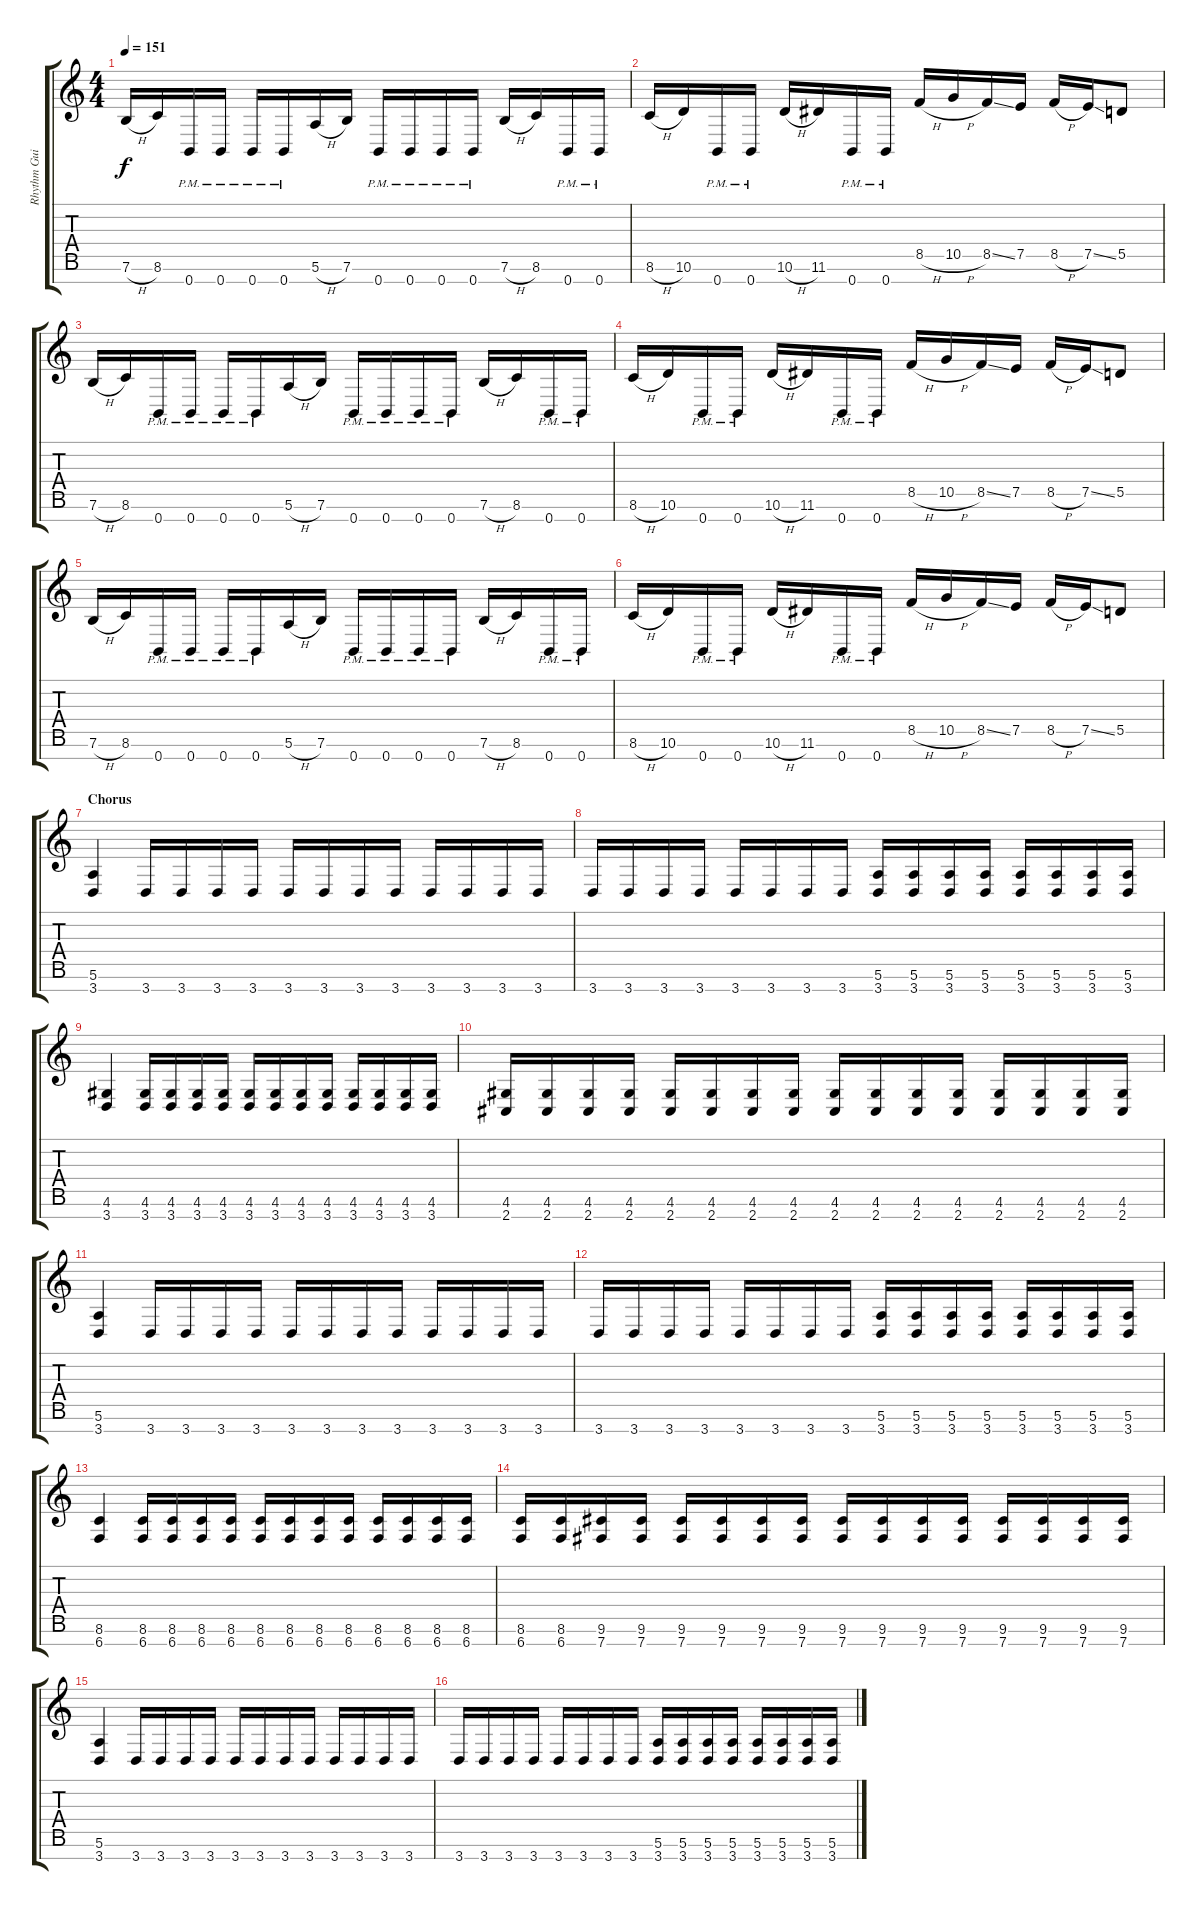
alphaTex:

\track ("Rhythm Guitar R" "Rhythm Gui") {instrument distortionguitar}
\staff {score tabs}
\tuning (E4 B3 G3 D3 A2 E2 B1) {hide}
\ts (4 4)
\tempo 151
\clef g2
\ks c
7.6{h}.16{dy f} 8.6.16 0.7{pm}.16 0.7{pm}.16 0.7{pm}.16 0.7{pm}.16 5.6{h}.16 7.6.16 0.7{pm}.16 0.7{pm}.16 0.7{pm}.16 0.7{pm}.16 7.6{h}.16 8.6.16 0.7{pm}.16 0.7{pm}.16 |
8.6{h}.16 10.6.16 0.7{pm}.16 0.7{pm}.16 10.6{h}.16 11.6.16 0.7{pm}.16 0.7{pm}.16 8.5{h}.16 10.5{h}.16 8.5{ss}.16 7.5.16 8.5{h}.16 7.5{ss}.16 5.5.8 |
7.6{h}.16 8.6.16 0.7{pm}.16 0.7{pm}.16 0.7{pm}.16 0.7{pm}.16 5.6{h}.16 7.6.16 0.7{pm}.16 0.7{pm}.16 0.7{pm}.16 0.7{pm}.16 7.6{h}.16 8.6.16 0.7{pm}.16 0.7{pm}.16 |
8.6{h}.16 10.6.16 0.7{pm}.16 0.7{pm}.16 10.6{h}.16 11.6.16 0.7{pm}.16 0.7{pm}.16 8.5{h}.16 10.5{h}.16 8.5{ss}.16 7.5.16 8.5{h}.16 7.5{ss}.16 5.5.8 |
7.6{h}.16 8.6.16 0.7{pm}.16 0.7{pm}.16 0.7{pm}.16 0.7{pm}.16 5.6{h}.16 7.6.16 0.7{pm}.16 0.7{pm}.16 0.7{pm}.16 0.7{pm}.16 7.6{h}.16 8.6.16 0.7{pm}.16 0.7{pm}.16 |
8.6{h}.16 10.6.16 0.7{pm}.16 0.7{pm}.16 10.6{h}.16 11.6.16 0.7{pm}.16 0.7{pm}.16 8.5{h}.16 10.5{h}.16 8.5{ss}.16 7.5.16 8.5{h}.16 7.5{ss}.16 5.5.8 |
\section ("" "Chorus")
(5.6 3.7).4 3.7.16 3.7.16 3.7.16 3.7.16 3.7.16 3.7.16 3.7.16 3.7.16 3.7.16 3.7.16 3.7.16 3.7.16 |
3.7.16 3.7.16 3.7.16 3.7.16 3.7.16 3.7.16 3.7.16 3.7.16 (5.6 3.7).16 (5.6 3.7).16 (5.6 3.7).16 (5.6 3.7).16 (5.6 3.7).16 (5.6 3.7).16 (5.6 3.7).16 (5.6 3.7).16 |
(4.6 3.7).4 (4.6 3.7).16 (4.6 3.7).16 (4.6 3.7).16 (4.6 3.7).16 (4.6 3.7).16 (4.6 3.7).16 (4.6 3.7).16 (4.6 3.7).16 (4.6 3.7).16 (4.6 3.7).16 (4.6 3.7).16 (4.6 3.7).16 |
(4.6 2.7).16 (4.6 2.7).16 (4.6 2.7).16 (4.6 2.7).16 (4.6 2.7).16 (4.6 2.7).16 (4.6 2.7).16 (4.6 2.7).16 (4.6 2.7).16 (4.6 2.7).16 (4.6 2.7).16 (4.6 2.7).16 (4.6 2.7).16 (4.6 2.7).16 (4.6 2.7).16 (4.6 2.7).16 |
(5.6 3.7).4 3.7.16 3.7.16 3.7.16 3.7.16 3.7.16 3.7.16 3.7.16 3.7.16 3.7.16 3.7.16 3.7.16 3.7.16 |
3.7.16 3.7.16 3.7.16 3.7.16 3.7.16 3.7.16 3.7.16 3.7.16 (5.6 3.7).16 (5.6 3.7).16 (5.6 3.7).16 (5.6 3.7).16 (5.6 3.7).16 (5.6 3.7).16 (5.6 3.7).16 (5.6 3.7).16 |
(8.6 6.7).4 (8.6 6.7).16 (8.6 6.7).16 (8.6 6.7).16 (8.6 6.7).16 (8.6 6.7).16 (8.6 6.7).16 (8.6 6.7).16 (8.6 6.7).16 (8.6 6.7).16 (8.6 6.7).16 (8.6 6.7).16 (8.6 6.7).16 |
(8.6 6.7).16 (8.6 6.7).16 (9.6 7.7).16 (9.6 7.7).16 (9.6 7.7).16 (9.6 7.7).16 (9.6 7.7).16 (9.6 7.7).16 (9.6 7.7).16 (9.6 7.7).16 (9.6 7.7).16 (9.6 7.7).16 (9.6 7.7).16 (9.6 7.7).16 (9.6 7.7).16 (9.6 7.7).16 |
(5.6 3.7).4 3.7.16 3.7.16 3.7.16 3.7.16 3.7.16 3.7.16 3.7.16 3.7.16 3.7.16 3.7.16 3.7.16 3.7.16 |
3.7.16 3.7.16 3.7.16 3.7.16 3.7.16 3.7.16 3.7.16 3.7.16 (5.6 3.7).16 (5.6 3.7).16 (5.6 3.7).16 (5.6 3.7).16 (5.6 3.7).16 (5.6 3.7).16 (5.6 3.7).16 (5.6 3.7).16
